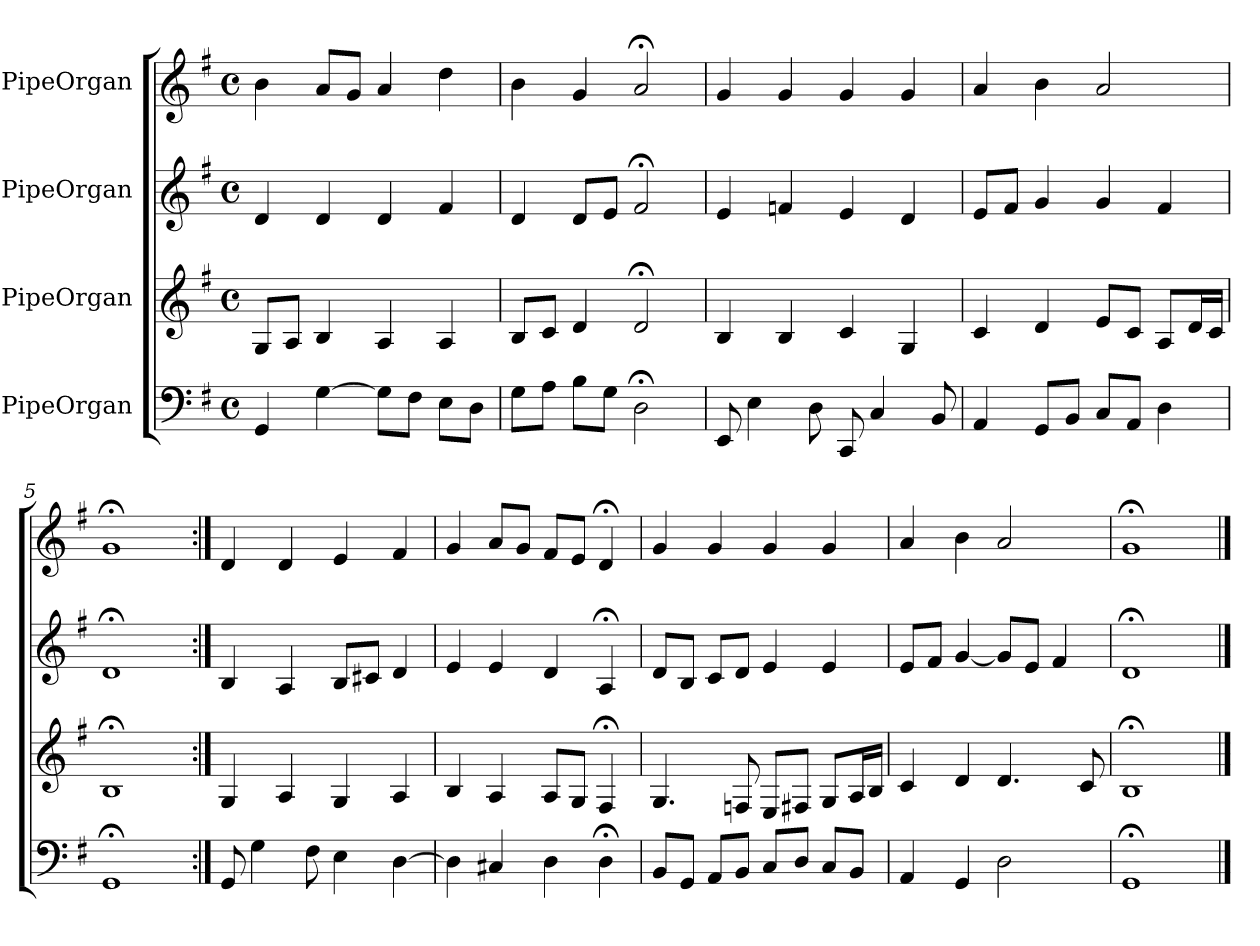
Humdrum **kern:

**kern	**kern	**kern	**kern
*part4	*part3	*part2	*part1
*staff4	*staff3	*staff2	*staff1
*I"PipeOrgan	*I"PipeOrgan	*I"PipeOrgan	*I"PipeOrgan
*k[f#]	*k[f#]	*k[f#]	*k[f#]
*G:	*G:	*G:	*G:
*M4/4	*M4/4	*M4/4	*M4/4
*met(c)	*met(c)	*met(c)	*met(c)
*MM60	*MM60	*MM60	*MM60
=1	=1	=1	=1
4GG	8GL	4d	4b
.	8AJ	.	.
[4G	4B	4d	8aL
.	.	.	8gJ
8GL]	4A	4d	4a
8F#J	.	.	.
8EL	4A	4f#	4dd
8DJ	.	.	.
=2	=2	=2	=2
8GL	8BL	4d	4b
8AJ	8cJ	.	.
8BL	4d	8dL	4g
8GJ	.	8eJ	.
2D;<	2d;<	2f#;<	2a;<
=3	=3	=3	=3
8EE	4B	4e	4g
4E	.	.	.
.	4B	4fn	4g
8D	.	.	.
8CC	4c	4e	4g
4C	.	.	.
.	4G	4d	4g
8BB	.	.	.
=4	=4	=4	=4
4AA	4c	8eL	4a
.	.	8f#J	.
8GGL	4d	4g	4b
8BBJ	.	.	.
8CL	8eL	4g	2a
8AAJ	8cJ	.	.
4D	8AL	4f#	.
.	16dL	.	.
.	16cJJ	.	.
=5	=5	=5	=5
1GG;<	1B;<	1d;<	1g;<
=6:|!	=6:|!	=6:|!	=6:|!
8GG	4G	4B	4d
4G	.	.	.
.	4A	4A	4d
8F#	.	.	.
4E	4G	8BL	4e
.	.	8c#XJ	.
[4D	4A	4d	4f#
=7	=7	=7	=7
4D]	4B	4e	4g
4C#X	4A	4e	8aL
.	.	.	8gJ
4D	8AL	4d	8f#L
.	8GJ	.	8eJ
4D;<	4F#;<	4A;<	4d;<
=8	=8	=8	=8
8BBL	4.G	8dL	4g
8GGJ	.	8BJ	.
8AAL	.	8cL	4g
8BBJ	8Fn	8dJ	.
8CL	8EL	4e	4g
8DJ	8F#XJ	.	.
8CL	8GL	4e	4g
8BBJ	16AL	.	.
.	16BJJ	.	.
=9	=9	=9	=9
4AA	4c	8eL	4a
.	.	8f#J	.
4GG	4d	[4g	4b
2D	4.d	8gL]	2a
.	.	8eJ	.
.	.	4f#	.
.	8c	.	.
=10	=10	=10	=10
1GG;<	1B;<	1d;<	1g;<
==	==	==	==
*-	*-	*-	*-
